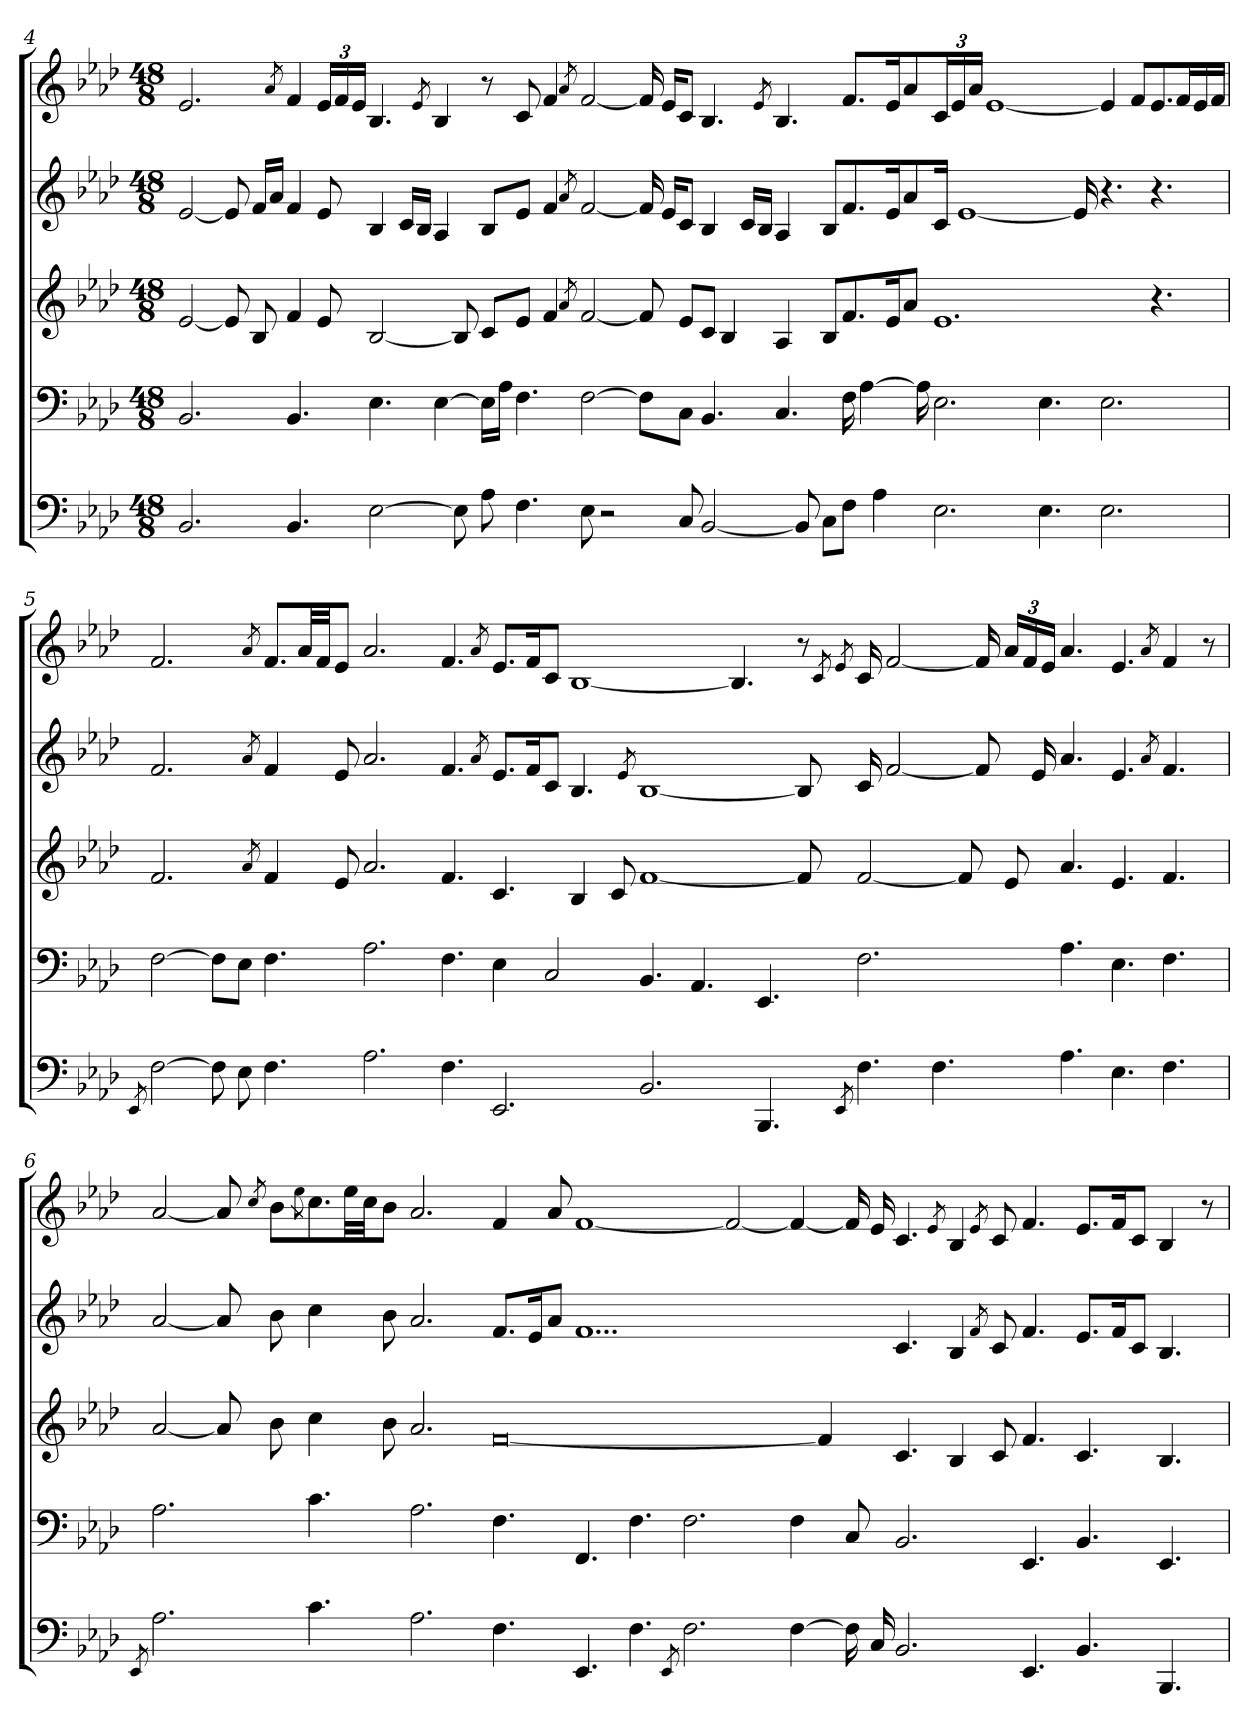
**kern	**kern	**kern	**kern	**kern
*part5	*part4	*part3	*part2	*part1
*staff5	*staff4	*staff3	*staff2	*staff1
*clefF4	*clefF4	*clefG2	*clefG2	*clefG2
*k[b-e-a-d-]	*k[b-e-a-d-]	*k[b-e-a-d-]	*k[b-e-a-d-]	*k[b-e-a-d-]
*M48/8	*M48/8	*M48/8	*M48/8	*M48/8
=4	=4	=4	=4	=4
2.BB-	2.BB-	[2e-	[2e-	2.e-
.	.	8e-]	8e-]	.
.	.	8B-	16f/LL	.
.	.	.	16a-/JJ	.
.	.	.	.	8qa-
4.BB-	4.BB-	4f	4f	4f
.	.	8e-	8e-	24e-/LL
.	.	.	.	24f/
.	.	.	.	24e-/JJ
[2E-	4.E-	[2B-	4B-	4.B-
.	.	.	16c/LL	.
.	.	.	16B-/JJ	.
.	.	.	.	8qe-
.	[4E-	.	4A-	4B-
8E-]	.	8B-]	.	.
8A-	16E-\LL]	8c/L	8B-/L	8r
.	16A-\JJ	.	.	.
4.F	4.F	8e-/J	8e-/J	8c
.	.	4f	4f	4f
.	.	8qa-	8qa-	8qa-
8E-	[2F	[2f	[2f	[2f
2r	.	.	.	.
.	8F\L]	8f]	16f]	16f]
.	.	.	16e-/KL	16e-/KL
8C	8C\J	8e-/L	8c/J	8c/J
[2BB-	4.BB-	8c/J	4B-	4.B-
.	.	4B-	.	.
.	.	.	16c/LL	.
.	.	.	16B-/JJ	.
.	.	.	.	8qe-
.	4.C	4A-	4A-	4.B-
8BB-]	.	.	.	.
8C\L	.	8B-/L	8B-/L	.
8F\J	16F	8.f/	8.f/	8.f/L
.	[4A-	.	.	.
4A-	.	.	.	.
.	.	16e-/K	16e-/K	16e-/K
.	.	8a-/J	8a-/	8a-/
.	16A-]	.	.	.
2.E-	2.E-	1.e-	16c/Jk	24c/L
.	.	.	.	24e-/
.	.	.	[1e-	.
.	.	.	.	24a-/JJ
.	.	.	.	[1e-
4.E-	4.E-	.	.	.
.	.	.	16e-]	.
2.E-	2.E-	.	4.r	4e-]
.	.	.	.	8f/L
.	.	4.r	4.r	8.e-/
.	.	.	.	16f/L
.	.	.	.	16e-/
.	.	.	.	16f/JJ
=5	=5	=5	=5	=5
8qEE-	.	.	.	.
[2F	[2F	2.f	2.f	2.f
8F]	8F\L]	.	.	.
8E-	8E-\J	.	.	.
.	.	8qa-	8qa-	8qa-
4.F	4.F	4f	4f	8.f/L
.	.	.	.	32a-/LL
.	.	.	.	32f/JJ
.	.	8e-	8e-	8e-/J
2.A-	2.A-	2.a-	2.a-	2.a-
4.F	4.F	4.f	4.f	4.f
.	.	.	8qa-	8qa-
2.EE-	4E-	4.c	8.e-/L	8.e-/L
.	.	.	16f/K	16f/K
.	2C	.	8c/J	8c/J
.	.	4B-	4.B-	[1B-
.	.	8c	.	.
.	.	.	8qe-	.
2.BB-	4.BB-	[1f	[1B-	.
.	4.AA-	.	.	.
.	.	.	.	4.B-]
4.BBB-	4.EE-	.	.	.
.	.	8f]	8B-]	8r
.	.	.	.	8qc
8qEE-	.	.	.	8qe-
4.F	2.F	[2f	16c	16c
.	.	.	[2f	[2f
4.F	.	.	.	.
.	.	8f]	.	.
.	.	.	8f]	16f]
.	.	8e-	.	24a-/LL
.	.	.	.	24f/
.	.	.	16e-	.
.	.	.	.	24e-/JJ
4.A-	4.A-	4.a-	4.a-	4.a-
4.E-	4.E-	4.e-	4.e-	4.e-
.	.	.	8qa-	8qa-
4.F	4.F	4.f	4.f	4f
.	.	.	.	8r
=6	=6	=6	=6	=6
8qEE-	.	.	.	.
2.A-	2.A-	[2a-	[2a-	[2a-
.	.	8a-]	8a-]	8a-]
.	.	.	.	8qcc
.	.	8b-	8b-	8b-\L
.	.	.	.	8qee-\
4.c	4.c	4cc	4cc	8.cc\
.	.	.	.	32ee-\LL
.	.	.	.	32cc\JJ
.	.	8b-	8b-	8b-\J
2.A-	2.A-	2.a-	2.a-	2.a-
4.F	4.F	[0f	8.f/L	4f
.	.	.	16e-/K	.
.	.	.	8a-/J	8a-
4.EE-	4.FF	.	1...f	[1f
4.F	4.F	.	.	.
8qEE-	.	.	.	.
2.F	2.F	.	.	.
.	.	.	.	2f_
[4F	4F	.	.	4f_
.	.	4f]	.	.
16F]	8C	.	.	16f]
16C	.	.	.	16e-
2.BB-	2.BB-	4.c	4.c	4.c
.	.	.	.	8qe-
.	.	4B-	4B-	4B-
.	.	.	8qf	8qe-
.	.	8c	8c	8c
4.EE-	4.EE-	4.f	4.f	4.f
4.BB-	4.BB-	4.c	8.e-/L	8.e-/L
.	.	.	16f/K	16f/K
.	.	.	8c/J	8c/J
4.BBB-	4.EE-	4.B-	4.B-	4B-
.	.	.	.	8r
=	=	=	=	=
*-	*-	*-	*-	*-
